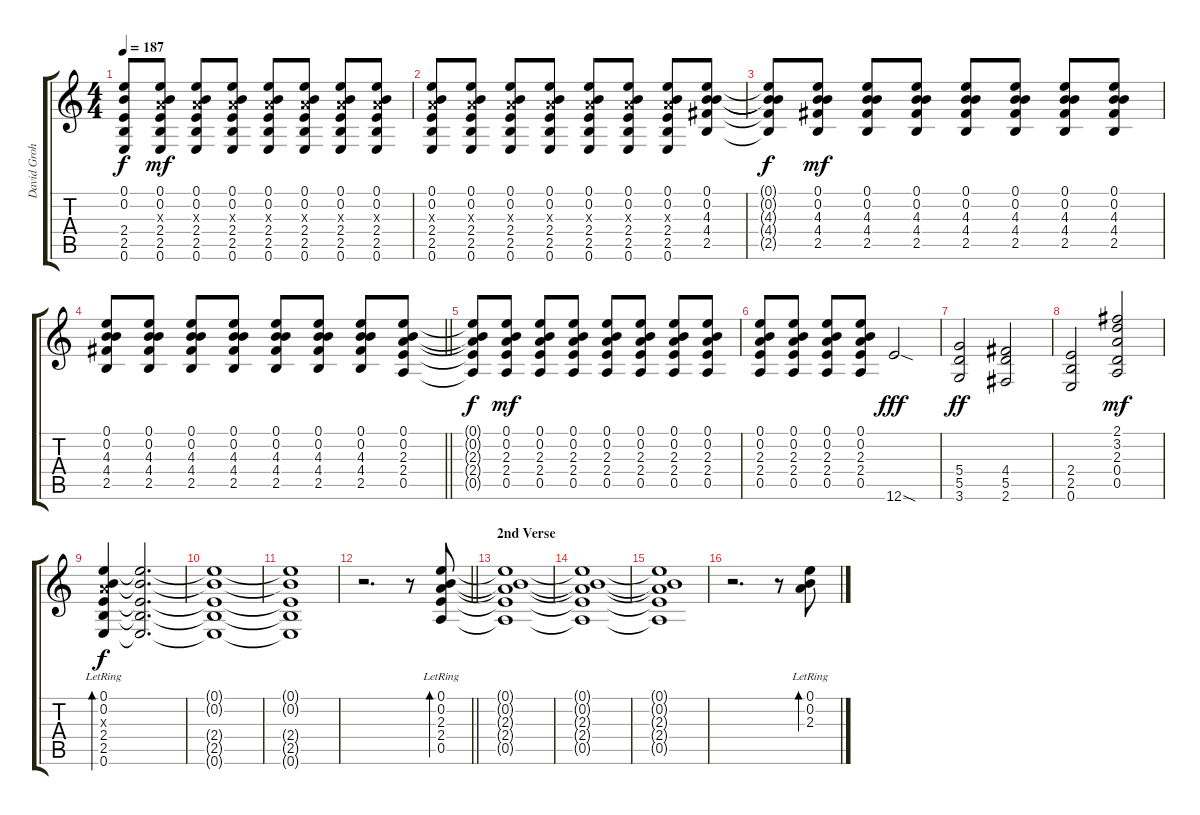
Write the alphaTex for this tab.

\track ("David Grohl" "David Groh") {instrument distortionguitar}
\staff {score tabs}
\tuning (E4 B3 G3 D3 A2 E2) {hide}
\ts (4 4)
\tempo 187
\clef g2
\ks c
(0.1{t} 0.2{t} 2.4{t} 2.5{t} 0.6{t}).8{dy f} (0.1 0.2 2.3{x} 2.4 2.5 0.6).8{dy mf} (0.1 0.2 2.3{x} 2.4 2.5 0.6).8 (0.1 0.2 2.3{x} 2.4 2.5 0.6).8 (0.1 0.2 2.3{x} 2.4 2.5 0.6).8 (0.1 0.2 2.3{x} 2.4 2.5 0.6).8 (0.1 0.2 2.3{x} 2.4 2.5 0.6).8 (0.1 0.2 2.3{x} 2.4 2.5 0.6).8 |
(0.1 0.2 2.3{x} 2.4 2.5 0.6).8 (0.1 0.2 2.3{x} 2.4 2.5 0.6).8 (0.1 0.2 2.3{x} 2.4 2.5 0.6).8 (0.1 0.2 2.3{x} 2.4 2.5 0.6).8 (0.1 0.2 2.3{x} 2.4 2.5 0.6).8 (0.1 0.2 2.3{x} 2.4 2.5 0.6).8 (0.1 0.2 2.3{x} 2.4 2.5 0.6).8 (0.1 0.2 4.3 4.4 2.5).8 |
(0.1{t} 0.2{t} 4.3{t} 4.4{t} 2.5{t}).8{dy f} (0.1 0.2 4.3 4.4 2.5).8{dy mf} (0.1 0.2 4.3 4.4 2.5).8 (0.1 0.2 4.3 4.4 2.5).8 (0.1 0.2 4.3 4.4 2.5).8 (0.1 0.2 4.3 4.4 2.5).8 (0.1 0.2 4.3 4.4 2.5).8 (0.1 0.2 4.3 4.4 2.5).8 |
\barLineRight lightlight
(0.1 0.2 4.3 4.4 2.5).8 (0.1 0.2 4.3 4.4 2.5).8 (0.1 0.2 4.3 4.4 2.5).8 (0.1 0.2 4.3 4.4 2.5).8 (0.1 0.2 4.3 4.4 2.5).8 (0.1 0.2 4.3 4.4 2.5).8 (0.1 0.2 4.3 4.4 2.5).8 (0.1 0.2 2.3 2.4 0.5).8 |
(0.1{t} 0.2{t} 2.3{t} 2.4{t} 0.5{t}).8{dy f} (0.1 0.2 2.3 2.4 0.5).8{dy mf} (0.1 0.2 2.3 2.4 0.5).8 (0.1 0.2 2.3 2.4 0.5).8 (0.1 0.2 2.3 2.4 0.5).8 (0.1 0.2 2.3 2.4 0.5).8 (0.1 0.2 2.3 2.4 0.5).8 (0.1 0.2 2.3 2.4 0.5).8 |
(0.1 0.2 2.3 2.4 0.5).8 (0.1 0.2 2.3 2.4 0.5).8 (0.1 0.2 2.3 2.4 0.5).8 (0.1 0.2 2.3 2.4 0.5).8 12.6{sod}.2{dy fff} |
(5.4 5.5 3.6).2{dy ff} (4.4 5.5 2.6).2 |
(2.4 2.5 0.6).2 (2.1 3.2 2.3 0.4 0.5).2{dy mf} |
(0.1{lr} 0.2{lr} 2.3{x} 2.4 2.5 0.6).4{bd 120 dy f volume 9 balance 8} (0.1{t} 0.2{t} 2.4{t} 2.5{t} 0.6{t}).2{d volume 1} |
(0.1{t} 0.2{t} 2.4{t} 2.5{t} 0.6{t}).1 |
(0.1{t} 0.2{t} 2.4{t} 2.5{t} 0.6{t}).1 |
\barLineRight lightlight
r.2{d} r.8 (0.1{lr} 0.2{lr} 2.3{lr} 2.4{lr} 0.5{lr}).8{bd 240 volume 9} |
\section ("" "2nd Verse")
(0.1{t} 0.2{t} 2.3{t} 2.4{t} 0.5{t}).1{volume 1} |
(0.1{t} 0.2{t} 2.3{t} 2.4{t} 0.5{t}).1 |
(0.1{t} 0.2{t} 2.3{t} 2.4{t} 0.5{t}).1 |
r.2{d} r.8 (0.1{lr} 0.2{lr} 2.3{lr}).8{bd 480 volume 9}
